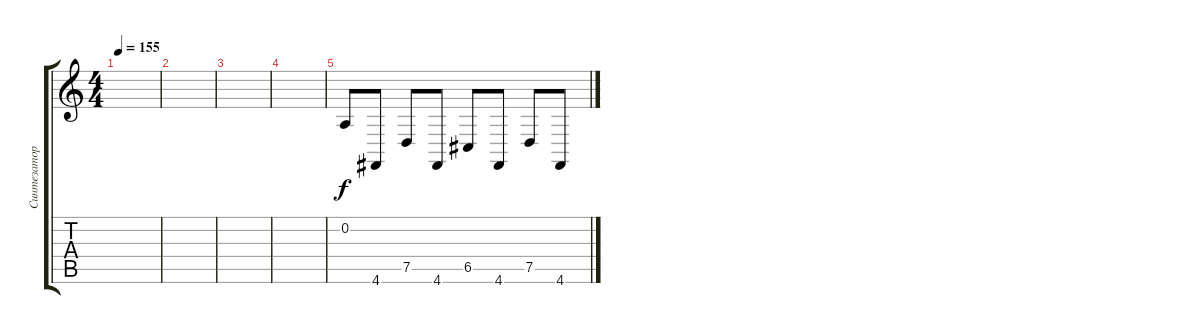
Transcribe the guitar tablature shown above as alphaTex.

\track ("Синтезатор" "Синтезатор") {instrument pizzicatostrings}
\staff {score tabs}
\tuning (D4 A3 F3 C3 G2 D2) {hide}
\ts (4 4)
\tempo 155
\clef g2
\ks c
|
|
|
|
0.2.8 4.6.8 7.5.8 4.6.8 6.5.8 4.6.8 7.5.8 4.6.8
